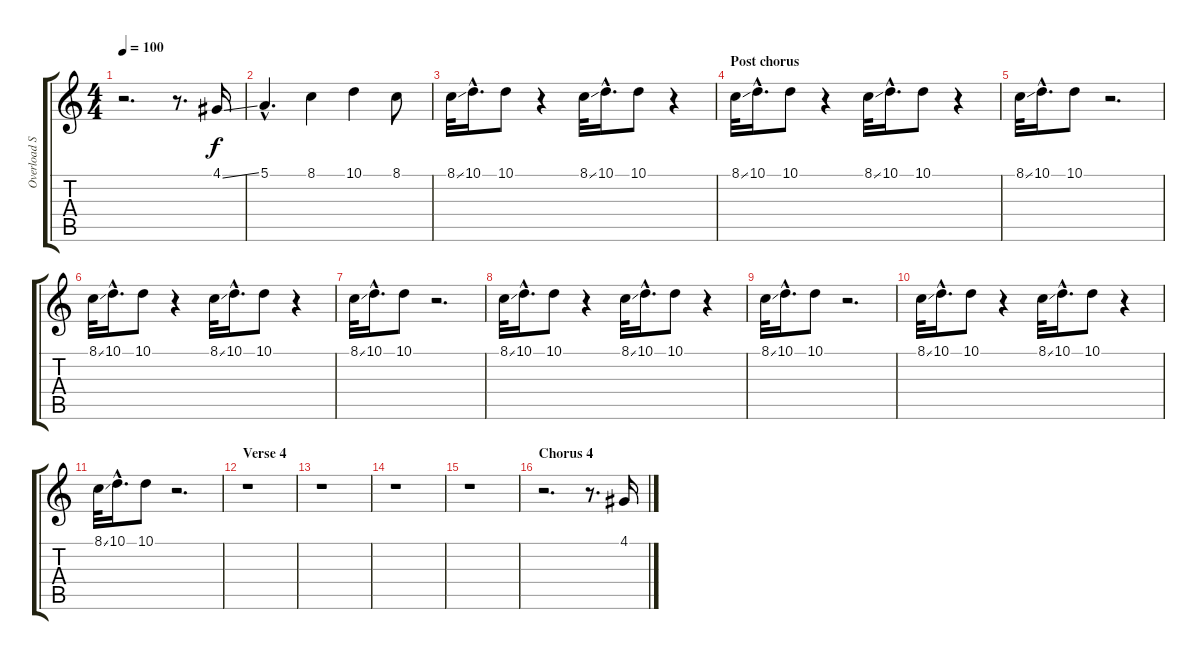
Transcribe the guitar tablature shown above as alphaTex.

\track ("Overload System - Samples" "Overload S") {instrument sopranosax}
\staff {score tabs}
\tuning (E4 B3 G3 D3 A2 D2) {hide}
\ts (4 4)
\tempo 100
\clef g2
\ks c
r.2{d dy f} r.8{d} 4.1{ss}.16{instrument synthvoice} |
5.1{hac}.4{d} 8.1.4 10.1.4 8.1.8 |
8.1{ss}.32{instrument sopranosax} 10.1{hac}.16{d} 10.1.8 r.4 8.1{ss}.32 10.1{hac}.16{d} 10.1.8 r.4 |
\section ("" "Post chorus")
8.1{ss}.32{volume 10 instrument sopranosax} 10.1{hac}.16{d} 10.1.8 r.4 8.1{ss}.32 10.1{hac}.16{d} 10.1.8 r.4 |
8.1{ss}.32{instrument sopranosax} 10.1{hac}.16{d} 10.1.8 r.2{d} |
8.1{ss}.32{instrument sopranosax} 10.1{hac}.16{d} 10.1.8 r.4 8.1{ss}.32 10.1{hac}.16{d} 10.1.8 r.4 |
8.1{ss}.32{instrument sopranosax} 10.1{hac}.16{d} 10.1.8 r.2{d} |
8.1{ss}.32{instrument sopranosax} 10.1{hac}.16{d} 10.1.8 r.4 8.1{ss}.32 10.1{hac}.16{d} 10.1.8 r.4 |
8.1{ss}.32{instrument sopranosax} 10.1{hac}.16{d} 10.1.8 r.2{d} |
8.1{ss}.32{instrument sopranosax} 10.1{hac}.16{d} 10.1.8 r.4 8.1{ss}.32 10.1{hac}.16{d} 10.1.8 r.4 |
8.1{ss}.32{instrument sopranosax} 10.1{hac}.16{d} 10.1.8 r.2{d} |
\section ("" "Verse 4")
r.1 |
r.1 |
r.1 |
r.1 |
\section ("" "Chorus 4")
r.2{d} r.8{d} 4.1{ss}.16{volume 13 instrument synthvoice}
